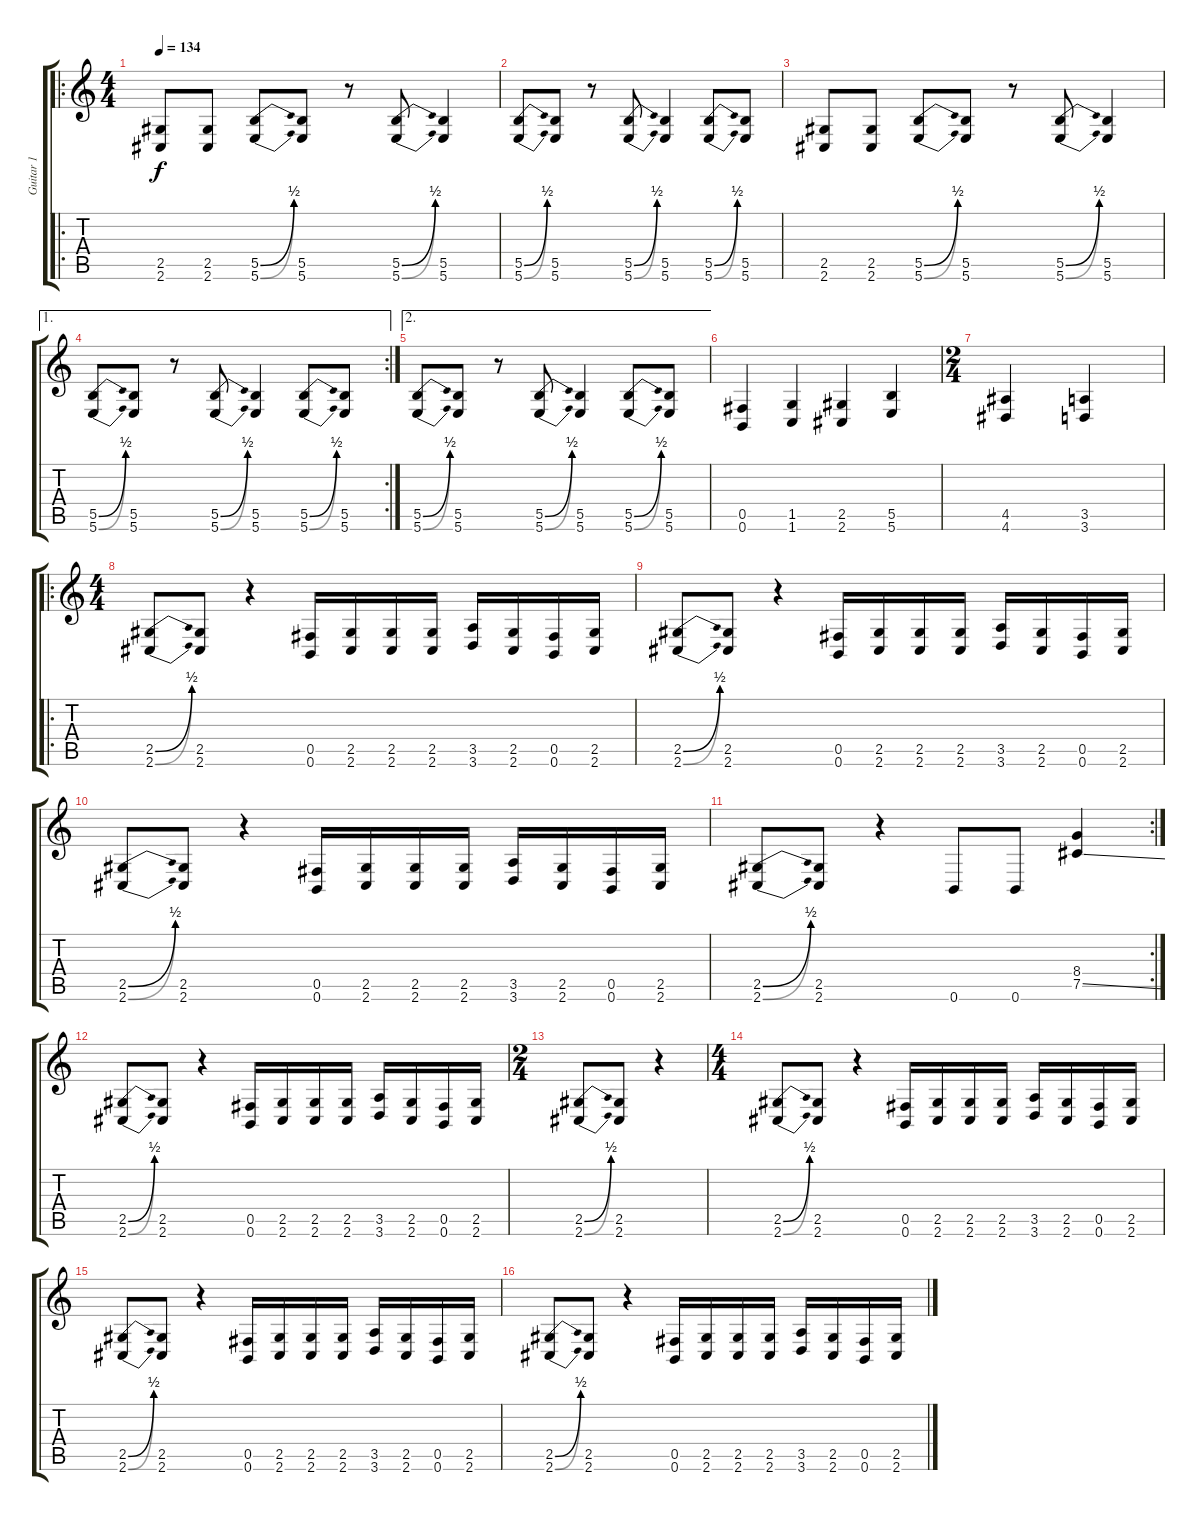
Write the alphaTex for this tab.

\track ("Guitar 1 " "Guitar 1 ") {instrument overdrivenguitar}
\staff {score tabs}
\tuning (Db4 Ab3 E3 B2 Gb2 B1) {hide}
\ro
\ts (4 4)
\tempo 134
\clef g2
\ks c
(2.5 2.6).8{dy f} (2.5 2.6).8 (5.5{be (bend 0 0 60 2)} 5.6{be (bend 0 0 60 2)}).8 (5.5 5.6).8 r.8 (5.5{be (bend 0 0 60 2)} 5.6{be (bend 0 0 60 2)}).8 (5.5 5.6).4 |
(5.5{be (bend 0 0 60 2)} 5.6{be (bend 0 0 60 2)}).8 (5.5 5.6).8 r.8 (5.5{be (bend 0 0 60 2)} 5.6{be (bend 0 0 60 2)}).8 (5.5 5.6).4 (5.5{be (bend 0 0 60 2)} 5.6{be (bend 0 0 60 2)}).8 (5.5 5.6).8 |
(2.5 2.6).8 (2.5 2.6).8 (5.5{be (bend 0 0 60 2)} 5.6{be (bend 0 0 60 2)}).8 (5.5 5.6).8 r.8 (5.5{be (bend 0 0 60 2)} 5.6{be (bend 0 0 60 2)}).8 (5.5 5.6).4 |
\ae 1
\rc 2
(5.5{be (bend 0 0 60 2)} 5.6{be (bend 0 0 60 2)}).8 (5.5 5.6).8 r.8 (5.5{be (bend 0 0 60 2)} 5.6{be (bend 0 0 60 2)}).8 (5.5 5.6).4 (5.5{be (bend 0 0 60 2)} 5.6{be (bend 0 0 60 2)}).8 (5.5 5.6).8 |
\ae 2
(5.5{be (bend 0 0 60 2)} 5.6{be (bend 0 0 60 2)}).8 (5.5 5.6).8 r.8 (5.5{be (bend 0 0 60 2)} 5.6{be (bend 0 0 60 2)}).8 (5.5 5.6).4 (5.5{be (bend 0 0 60 2)} 5.6{be (bend 0 0 60 2)}).8 (5.5 5.6).8 |
(0.5 0.6).4 (1.5 1.6).4 (2.5 2.6).4 (5.5 5.6).4 |
\ts (2 4)
(4.5 4.6).4 (3.5 3.6).4 |
\ro
\ts (4 4)
(2.5{be (bend 0 0 60 2)} 2.6{be (bend 0 0 60 2)}).8 (2.5 2.6).8 r.4 (0.5 0.6).16 (2.5 2.6).16 (2.5 2.6).16 (2.5 2.6).16 (3.5 3.6).16 (2.5 2.6).16 (0.5 0.6).16 (2.5 2.6).16 |
(2.5{be (bend 0 0 60 2)} 2.6{be (bend 0 0 60 2)}).8 (2.5 2.6).8 r.4 (0.5 0.6).16 (2.5 2.6).16 (2.5 2.6).16 (2.5 2.6).16 (3.5 3.6).16 (2.5 2.6).16 (0.5 0.6).16 (2.5 2.6).16 |
(2.5{be (bend 0 0 60 2)} 2.6{be (bend 0 0 60 2)}).8 (2.5 2.6).8 r.4 (0.5 0.6).16 (2.5 2.6).16 (2.5 2.6).16 (2.5 2.6).16 (3.5 3.6).16 (2.5 2.6).16 (0.5 0.6).16 (2.5 2.6).16 |
\rc 2
(2.5{be (bend 0 0 60 2)} 2.6{be (bend 0 0 60 2)}).8 (2.5 2.6).8 r.4 0.6.8 0.6.8 (8.4 7.5{ss}).4 |
(2.5{be (bend 0 0 60 2)} 2.6{be (bend 0 0 60 2)}).8 (2.5 2.6).8 r.4 (0.5 0.6).16 (2.5 2.6).16 (2.5 2.6).16 (2.5 2.6).16 (3.5 3.6).16 (2.5 2.6).16 (0.5 0.6).16 (2.5 2.6).16 |
\ts (2 4)
(2.5{be (bend 0 0 60 2)} 2.6{be (bend 0 0 60 2)}).8 (2.5 2.6).8 r.4 |
\ts (4 4)
(2.5{be (bend 0 0 60 2)} 2.6{be (bend 0 0 60 2)}).8 (2.5 2.6).8 r.4 (0.5 0.6).16 (2.5 2.6).16 (2.5 2.6).16 (2.5 2.6).16 (3.5 3.6).16 (2.5 2.6).16 (0.5 0.6).16 (2.5 2.6).16 |
(2.5{be (bend 0 0 60 2)} 2.6{be (bend 0 0 60 2)}).8 (2.5 2.6).8 r.4 (0.5 0.6).16 (2.5 2.6).16 (2.5 2.6).16 (2.5 2.6).16 (3.5 3.6).16 (2.5 2.6).16 (0.5 0.6).16 (2.5 2.6).16 |
(2.5{be (bend 0 0 60 2)} 2.6{be (bend 0 0 60 2)}).8 (2.5 2.6).8 r.4 (0.5 0.6).16 (2.5 2.6).16 (2.5 2.6).16 (2.5 2.6).16 (3.5 3.6).16 (2.5 2.6).16 (0.5 0.6).16 (2.5 2.6).16
